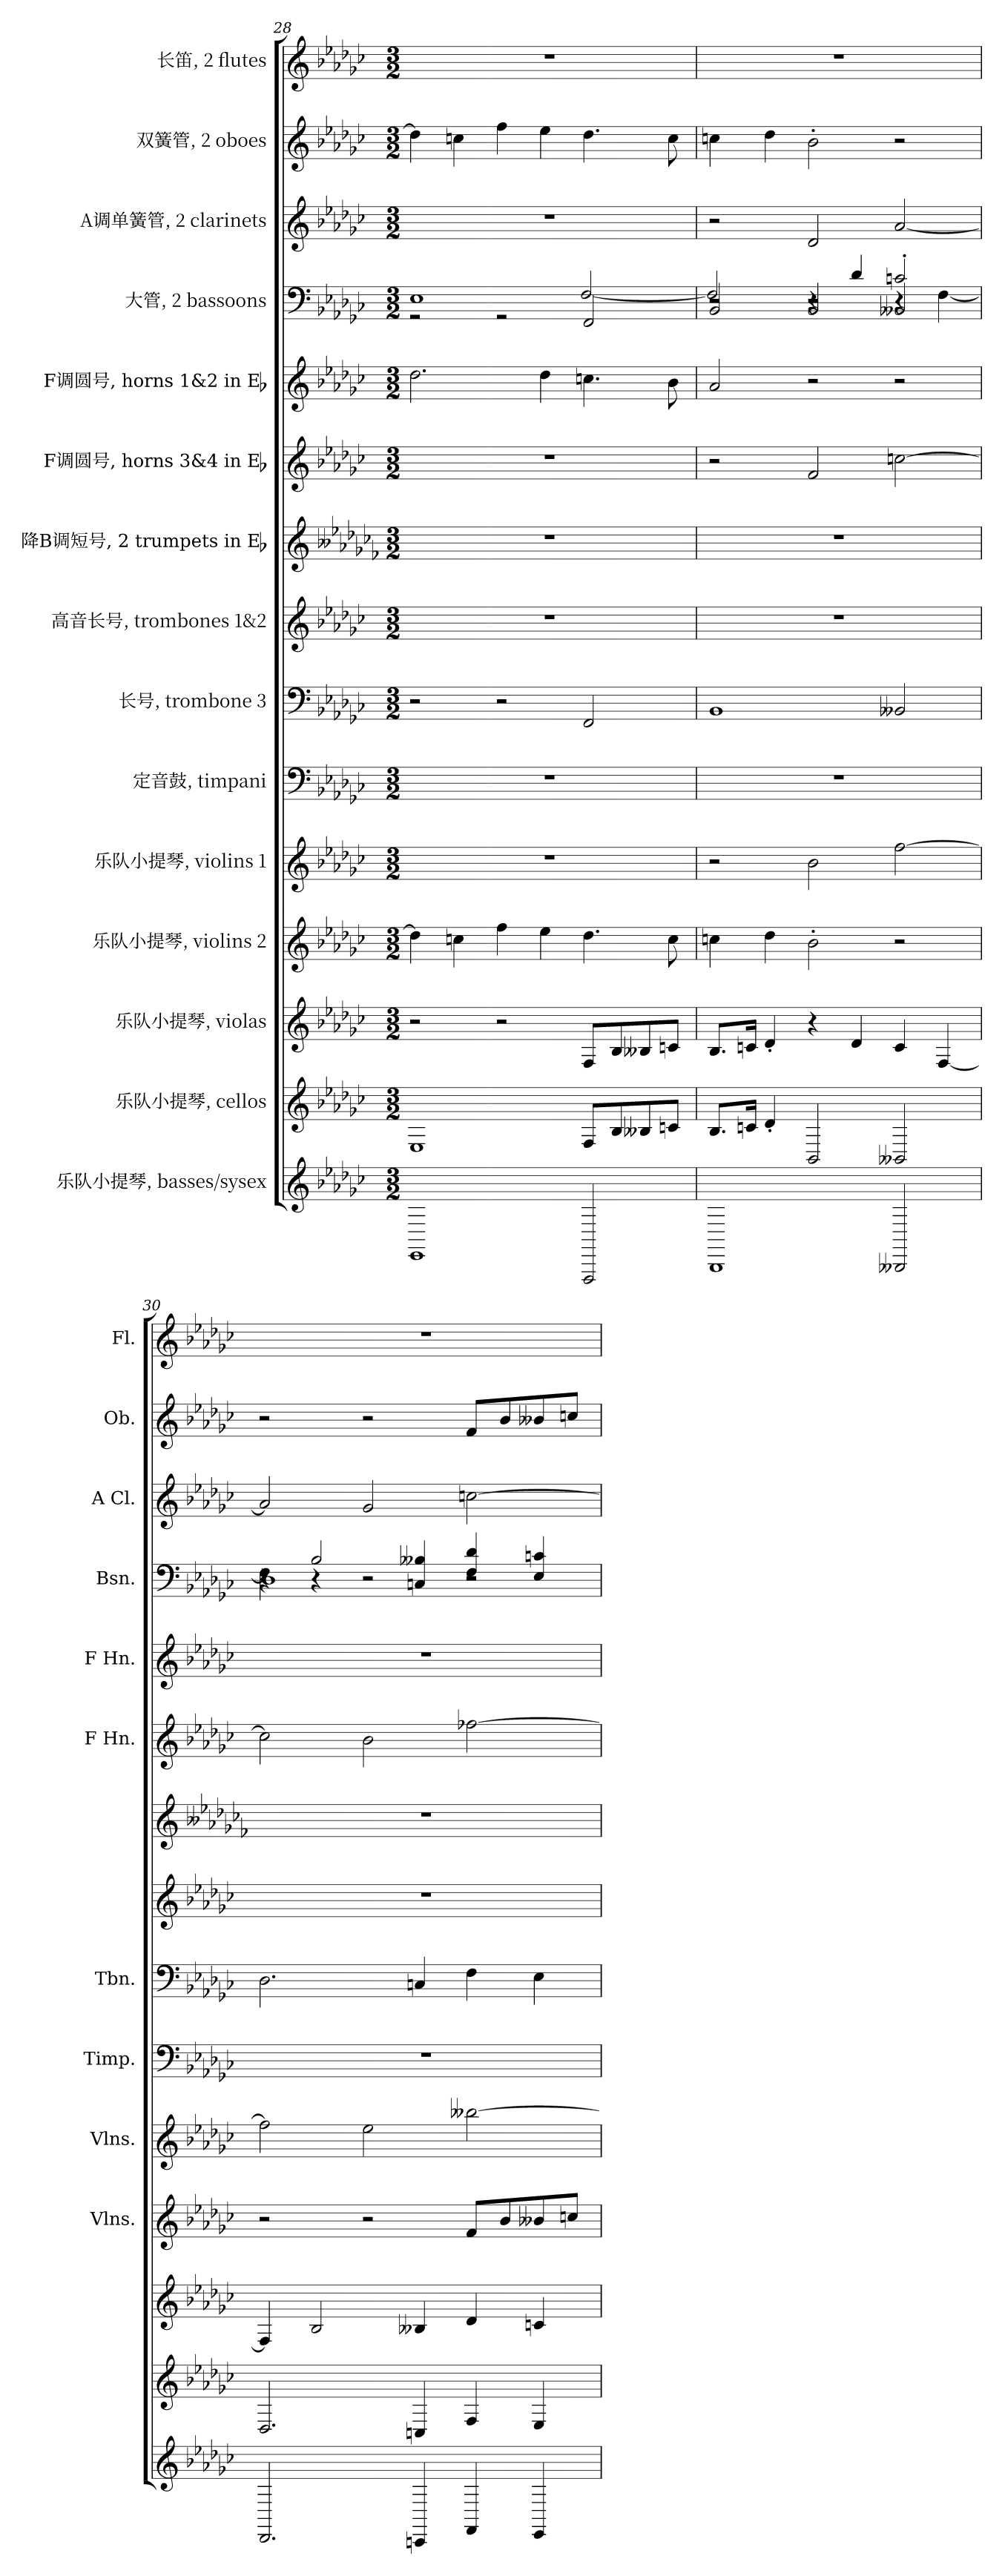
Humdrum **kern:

**kern	**kern	**kern	**kern	**kern	**kern	**kern	**kern	**kern	**kern	**kern	**kern	**kern	**kern	**kern
*part15	*part14	*part13	*part12	*part11	*part10	*part9	*part8	*part7	*part6	*part5	*part4	*part3	*part2	*part1
*staff15	*staff14	*staff13	*staff12	*staff11	*staff10	*staff9	*staff8	*staff7	*staff6	*staff5	*staff4	*staff3	*staff2	*staff1
*I"乐队小提琴, basses/sysex	*I"乐队小提琴, cellos	*I"乐队小提琴, violas	*I"乐队小提琴, violins 2	*I"乐队小提琴, violins 1	*I"定音鼓, timpani	*I"长号, trombone 3	*I"高音长号, trombones 1&amp;2	*I"降B调短号, 2 trumpets in Eb	*I"F调圆号, horns 3&amp;4 in Eb	*I"F调圆号, horns 1&amp;2 in Eb	*I"大管, 2 bassoons	*I"A调单簧管, 2 clarinets	*I"双簧管, 2 oboes	*I"长笛, 2 flutes
*	*	*	*I'Vlns.	*I'Vlns.	*I'Timp.	*I'Tbn.	*	*	*I'F Hn.	*I'F Hn.	*I'Bsn.	*I'A Cl.	*I'Ob.	*I'Fl.
*clefG2	*clefG2	*clefG2	*clefG2	*clefG2	*clefF4	*clefF4	*clefG2	*clefG2	*clefG2	*clefG2	*clefF4	*clefG2	*clefG2	*clefG2
*	*	*	*	*	*	*	*	*ITrd1c2	*ITrd4c7	*ITrd4c7	*	*ITrd2c3	*	*
*k[b-e-a-d-g-c-]	*k[b-e-a-d-g-c-]	*k[b-e-a-d-g-c-]	*k[b-e-a-d-g-c-]	*k[b-e-a-d-g-c-]	*k[b-e-a-d-g-c-]	*k[b-e-a-d-g-c-]	*k[b-e-a-d-g-c-]	*k[b--e-a-d-g-c-f-]	*k[b-e-a-d-g-c-f-]	*k[b-e-a-d-g-c-f-]	*k[b-e-a-d-g-c-]	*k[b-e-a-]	*k[b-e-a-d-g-c-]	*k[b-e-a-d-g-c-]
*M3/2	*M3/2	*M3/2	*M3/2	*M3/2	*M3/2	*M3/2	*M3/2	*M3/2	*M3/2	*M3/2	*M3/2	*M3/2	*M3/2	*M3/2
=28	=28	=28	=28	=28	=28	=28	=28	=28	=28	=28	=28	=28	=28	=28
*	*	*	*	*	*	*	*	*	*	*	*^	*	*	*
1EE-	1E-	2r	4dd-\]	1.r	1.r	2r	1.r	1.r	1.r	2.g-\	1E-	2r	1.r	4dd-\]	1.r
.	.	.	4ccn\	.	.	.	.	.	.	.	.	.	.	4ccn\	.
.	.	2r	4ff\	.	.	2r	.	.	.	.	.	2r	.	4ff\	.
.	.	.	4ee-\	.	.	.	.	.	.	4g-\	.	.	.	4ee-\	.
2FFF/	8F/L	8F/L	4.dd-\	.	.	2FF/	.	.	.	4.fn\	2FF/	[2F/	.	4.dd-\	.
.	8B-/	8B-/	.	.	.	.	.	.	.	.	.	.	.	.	.
.	8B--X/	8B--X/	.	.	.	.	.	.	.	.	.	.	.	.	.
.	8cn/J	8cn/J	8cc\	.	.	.	.	.	.	8e-\	.	.	.	8cc\	.
!!LO:PB:g=z
=29	=29	=29	=29	=29	=29	=29	=29	=29	=29	=29	=29	=29	=29	=29	=29
*	*	*	*	*	*	*	*	*	*	*	*	*^	*	*	*
1BBB-	8.B-/L	8.B-/L	4ccn\	2r	1.r	1BB-	1.r	1.r	2r	2d-/	2BB-/	2r	2F/]	2r	4ccn\	1.r
.	16cn/Jk	16cn/Jk	.	.	.	.	.	.	.	.	.	.	.	.	.	.
.	4d-'/	4d-'/	4dd-\	.	.	.	.	.	.	.	.	.	.	.	4dd-\	.
.	2BB-/	4r	2b-'\	2b-\	.	.	.	.	2B-/	2r	4r	2r	2BB-/	2B-/	2b-'\	.
.	.	4d-/	.	.	.	.	.	.	.	.	4d-/	.	.	.	.	.
2BBB--X/	2BB--X/	4c/	2r	[2ff\	.	2BB--X/	.	.	[2fn\	2r	2cn'/	4r	2BB--X/	[2f/	2r	.
.	.	[4F/	.	.	.	.	.	.	.	.	.	[4F\	.	.	.	.
=30	=30	=30	=30	=30	=30	=30	=30	=30	=30	=30	=30	=30	=30	=30	=30	=30
2.DD-/	2.D-/	4F/]	2r	2ff\]	1.r	2.D-\	1.r	1.r	2f\]	1.r	4r	4F\]	1D-	2f/]	2r	1.r
.	.	2B-/	.	.	.	.	.	.	.	.	2B-/	4r	.	.	.	.
.	.	.	2r	2ee-\	.	.	.	.	2e-\	.	.	2r	.	2e-/	2r	.
4CCn/	4Cn/	4B--X/	.	.	.	4Cn/	.	.	.	.	4Cn/ 4B--X/	.	.	.	.	.
4FF/	4F/	4d-/	8f/L	[2bb--X\	.	4F\	.	.	[2b--X\	.	4F/ 4d-/	2r	2r	[2an\	8f/L	.
.	.	.	8b-/	.	.	.	.	.	.	.	.	.	.	.	8b-/	.
4EE-/	4E-/	4cn/	8b--X/	.	.	4E-\	.	.	.	.	4E-/ 4cn/	.	.	.	8b--X/	.
.	.	.	8ccn/J	.	.	.	.	.	.	.	.	.	.	.	8ccn/J	.
*	*	*	*	*	*	*	*	*	*	*	*v	*v	*v	*	*	*
=	=	=	=	=	=	=	=	=	=	=	=	=	=	=
*-	*-	*-	*-	*-	*-	*-	*-	*-	*-	*-	*-	*-	*-	*-
